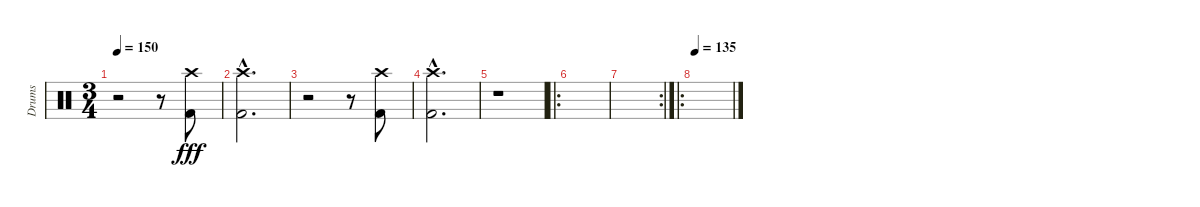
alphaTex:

\track ("Drums" "Drums") {instrument percussion}
\staff {score}
\articulation defaults
\ts (3 4)
\tempo 150
\clef neutral
\ks c
r.2{dy fff} r.8 ("Kick (hit) 2" "Crash high (hit)").8 |
("Kick (hit) 2"{hac} "Crash high (hit)"{hac}).2{d} |
r.2 r.8 ("Kick (hit) 2" "Crash high (hit)").8 |
("Kick (hit) 2"{hac} "Crash high (hit)"{hac}).2{d} |
r.1 |
\ro
|
\rc 2
|
\ro
\tempo 135
